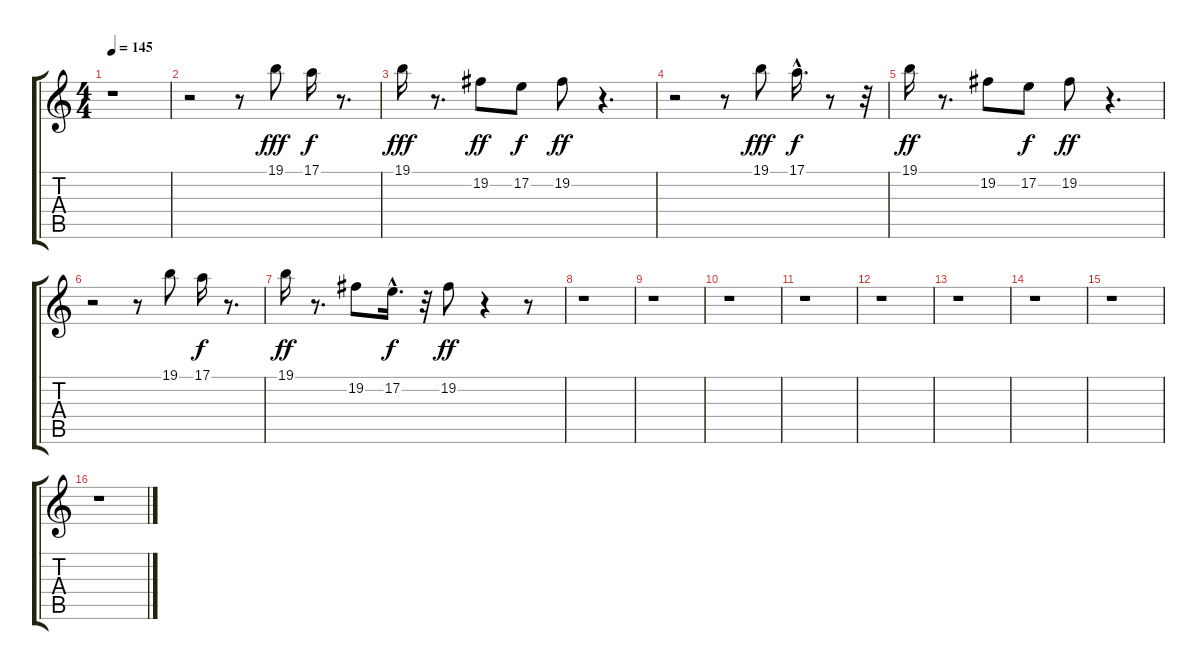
\track "" {instrument lead1square}
\staff {score tabs}
\tuning (E4 B3 G3 D3 A2 E2) {hide}
\ts (4 4)
\tempo 145
\clef g2
\ks c
r.1{dy ff} |
r.2 r.8 19.1.8{dy fff} 17.1.16{dy f} r.8{d} |
19.1.16{dy fff} r.8{d} 19.2.8{dy ff} 17.2.8{dy f} 19.2.8{dy ff} r.4{d} |
r.2 r.8 19.1.8{dy fff} 17.1{hac}.16{d dy f} r.8 r.32 |
19.1.16{dy ff} r.8{d} 19.2.8 17.2.8{dy f} 19.2.8{dy ff} r.4{d} |
r.2 r.8 19.1.8 17.1.16{dy f} r.8{d} |
19.1.16{dy ff} r.8{d} 19.2.8 17.2{hac}.16{d dy f} r.32 19.2.8{dy ff} r.4 r.8 |
r.1 |
r.1 |
r.1 |
r.1 |
r.1 |
r.1 |
r.1 |
r.1 |
r.1
